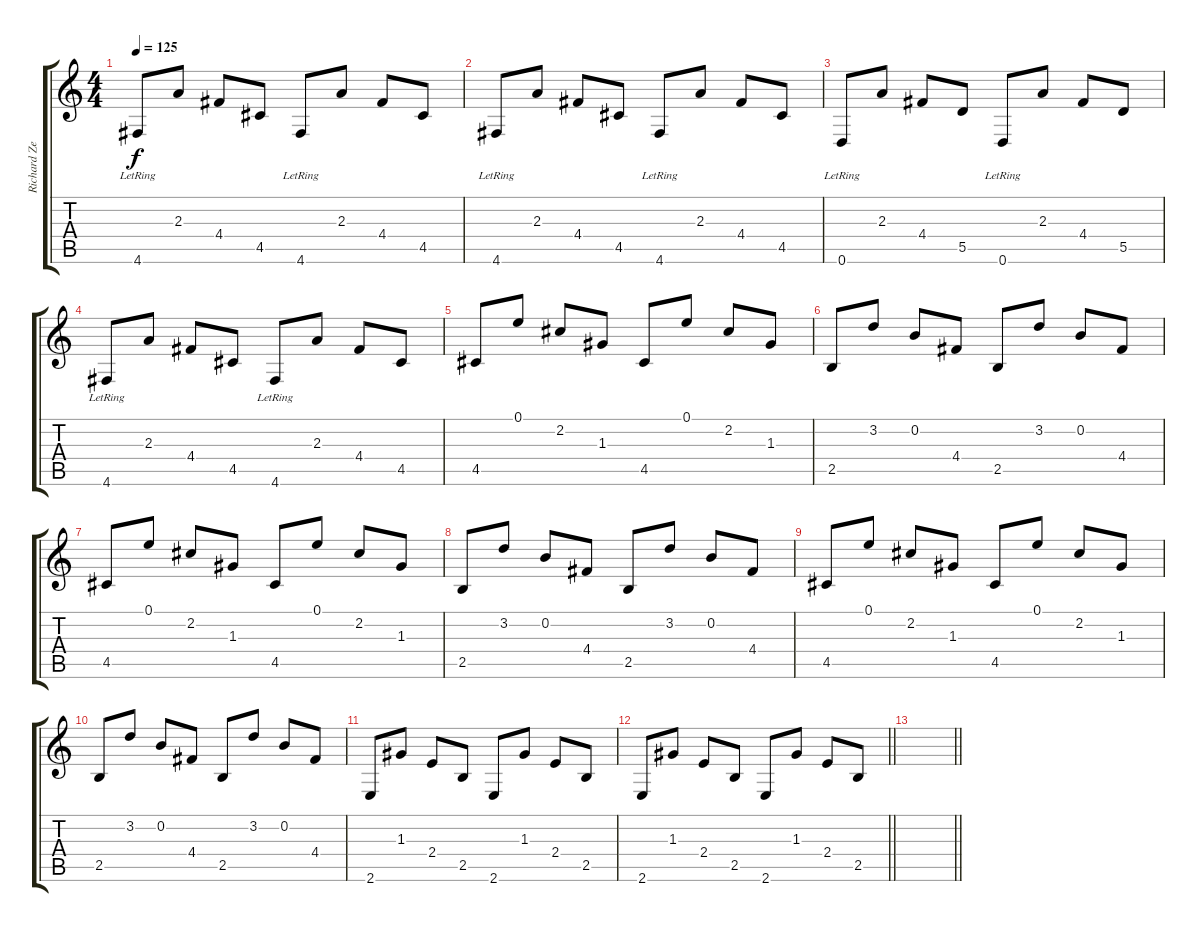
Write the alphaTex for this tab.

\track ("Richard Ze Kruspe" "Richard Ze") {instrument acousticguitarnylon}
\staff {score tabs}
\tuning (E4 B3 G3 D3 A2 D2) {hide}
\ts (4 4)
\tempo 125
\clef g2
\ks c
4.6{lr}.8{dy f} 2.3.8 4.4.8 4.5.8 4.6{lr}.8 2.3.8 4.4.8 4.5.8 |
4.6{lr}.8 2.3.8 4.4.8 4.5.8 4.6{lr}.8 2.3.8 4.4.8 4.5.8 |
0.6{lr}.8 2.3.8 4.4.8 5.5.8 0.6{lr}.8 2.3.8 4.4.8 5.5.8 |
4.6{lr}.8 2.3.8 4.4.8 4.5.8 4.6{lr}.8 2.3.8 4.4.8 4.5.8 |
4.5.8 0.1.8 2.2.8 1.3.8 4.5.8 0.1.8 2.2.8 1.3.8 |
2.5.8 3.2.8 0.2.8 4.4.8 2.5.8 3.2.8 0.2.8 4.4.8 |
4.5.8 0.1.8 2.2.8 1.3.8 4.5.8 0.1.8 2.2.8 1.3.8 |
2.5.8 3.2.8 0.2.8 4.4.8 2.5.8 3.2.8 0.2.8 4.4.8 |
4.5.8 0.1.8 2.2.8 1.3.8 4.5.8 0.1.8 2.2.8 1.3.8 |
2.5.8 3.2.8 0.2.8 4.4.8 2.5.8 3.2.8 0.2.8 4.4.8 |
2.6.8 1.3.8 2.4.8 2.5.8 2.6.8 1.3.8 2.4.8 2.5.8 |
\barLineRight lightlight
2.6.8 1.3.8 2.4.8 2.5.8 2.6.8 1.3.8 2.4.8 2.5.8 |
\barLineRight lightlight
